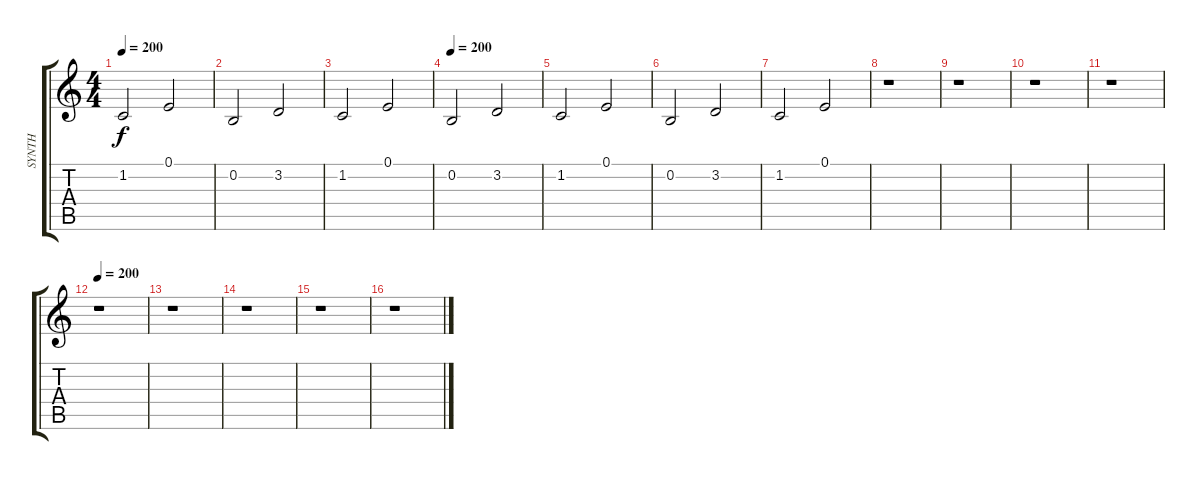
\track ("SYNTH" "SYNTH") {instrument pad1newage}
\staff {score tabs}
\tuning (E4 B3 G3 D3 A2 E2) {hide}
\ts (4 4)
\tempo 200
\clef g2
\ks c
1.2.2{dy f} 0.1.2 |
0.2.2 3.2.2 |
1.2.2 0.1.2 |
\tempo 200
0.2.2 3.2.2 |
1.2.2 0.1.2 |
0.2.2 3.2.2 |
1.2.2 0.1.2 |
r.1 |
r.1 |
r.1 |
r.1 |
\tempo 200
r.1 |
r.1 |
r.1 |
r.1 |
r.1
